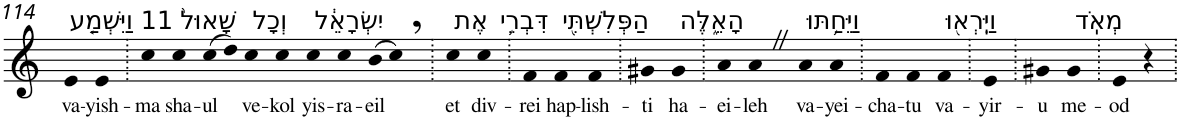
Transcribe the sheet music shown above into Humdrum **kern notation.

**kern	**text
*part1	*part1
*staff1	*staff1
*I"Piano	*
*I'Pno	*
!!LO:PB:g=z
*clefG2	*
*k[]	*
=114	=114
!LO:TX:a:t=11 וַיִּשְׁמַ֤ע	!
!	!LO:LY:b
4e	va-
!	!LO:LY:b
4e	-yish-
=115.	=115.
!	!LO:LY:b
4cc	-ma
!LO:TX:a:t=שָׁאוּל֙	!
!	!LO:LY:b
4cc	sha-
!	!LO:LY:b
(>8cc	-ul
8dd)	.
!LO:TX:a:t=וְכָל	!
!	!LO:LY:b
4cc	ve-
!	!LO:LY:b
4cc	-kol
!LO:TX:a:t=יִשְׂרָאֵ֔ל	!
!	!LO:LY:b
4cc	yis-
!	!LO:LY:b
4cc	-ra-
!	!LO:LY:b
(>8b	-eil
8cc,)	.
=116.	=116.
!LO:TX:a:t=אֶת	!
!	!LO:LY:b
4cc	et
!LO:TX:a:t=דִּבְרֵ֥י	!
!	!LO:LY:b
4cc	div-
=117.	=117.
!	!LO:LY:b
4f	-rei
!LO:TX:a:t=הַפְּלִשְׁתִּ֖י	!
!	!LO:LY:b
4f	hap-
!	!LO:LY:b
4f	-lish-
=118.	=118.
!	!LO:LY:b
4g#X	-ti
!LO:TX:a:t=הָאֵ֑לֶּה	!
!	!LO:LY:b
4g#	ha-
=119.	=119.
!	!LO:LY:b
4a	-ei-
!	!LO:LY:b
4aZ	-leh
!LO:TX:a:t=וַיֵּחַ֥תּוּ	!
!	!LO:LY:b
4a	va-
!	!LO:LY:b
4a	-yei-
=120.	=120.
!	!LO:LY:b
4f	-cha-
!	!LO:LY:b
4f	-tu
!LO:TX:a:t=וַיִּֽרְא֖וּ	!
!	!LO:LY:b
4f	va-
=121.	=121.
!	!LO:LY:b
4e	-yir-
=122.	=122.
!	!LO:LY:b
4g#X	-u
!LO:TX:a:t=מְאֹֽד	!
!	!LO:LY:b
4g#	me-
=123.	=123.
!	!LO:LY:b
4e	-od
4r	.
=.	=.
*-	*-
